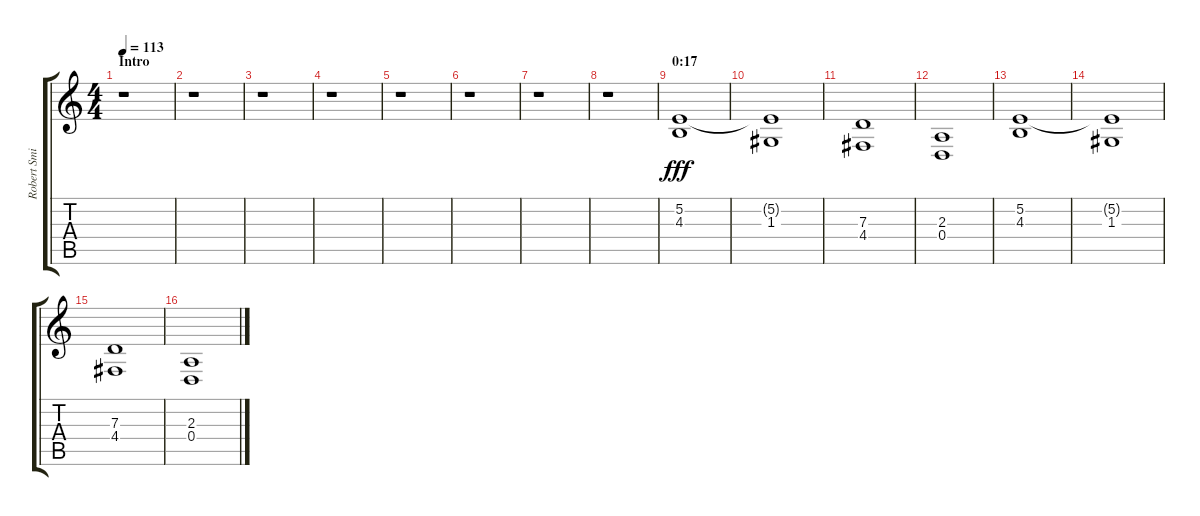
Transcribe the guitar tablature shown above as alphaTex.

\track ("Robert Smith (keyboard 1)" "Robert Smi") {instrument pad2warm}
\staff {score tabs}
\tuning (E4 B3 G3 D3 A2 E2) {hide}
\ts (4 4)
\section ("" "Intro")
\tempo 113
\clef g2
\ks c
r.1{dy fff instrument pad2warm} |
r.1 |
r.1 |
r.1 |
r.1 |
r.1 |
r.1 |
r.1 |
\section ("" "0:17")
(5.2 4.3).1 |
(5.2{t} 1.3).1 |
(7.3 4.4).1 |
(2.3 0.4).1 |
(5.2 4.3).1 |
(5.2{t} 1.3).1 |
(7.3 4.4).1 |
(2.3 0.4).1
